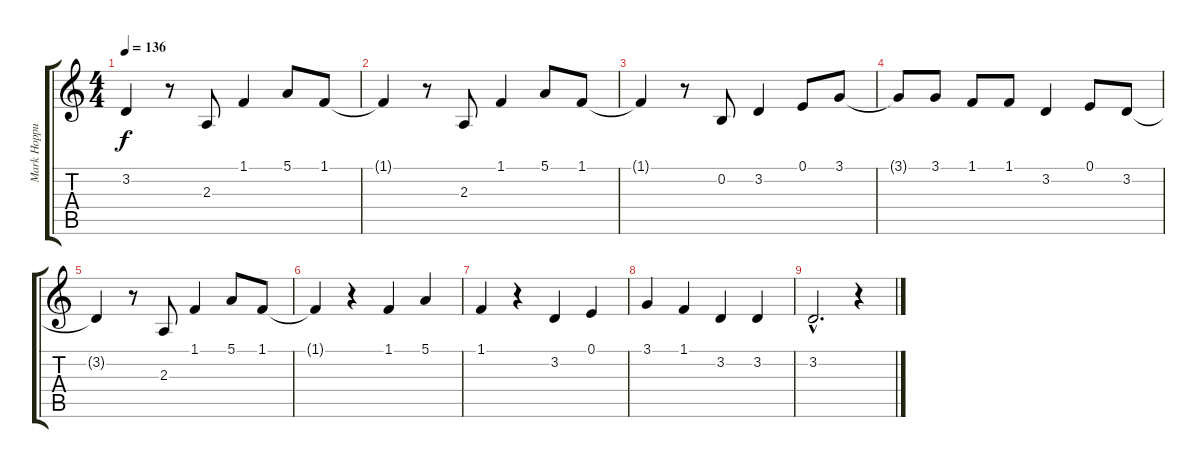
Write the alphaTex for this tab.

\track ("Mark Hoppus (Vocals)" "Mark Hoppu") {instrument electricgrandpiano}
\staff {score tabs}
\tuning (E4 B3 G3 D3 A2 E2) {hide}
\ts (4 4)
\tempo 136
\clef g2
\ks c
3.2{t}.4{dy f} r.8 2.3.8 1.1.4 5.1.8 1.1.8 |
1.1{t}.4 r.8 2.3.8 1.1.4 5.1.8 1.1.8 |
1.1{t}.4 r.8 0.2.8 3.2.4 0.1.8 3.1.8 |
3.1{t}.8 3.1.8 1.1.8 1.1.8 3.2.4 0.1.8 3.2.8 |
3.2{t}.4 r.8 2.3.8 1.1.4 5.1.8 1.1.8 |
1.1{t}.4 r.4 1.1.4 5.1.4 |
1.1.4 r.4 3.2.4 0.1.4 |
3.1.4 1.1.4 3.2.4 3.2.4 |
3.2{hac}.2{d} r.4
